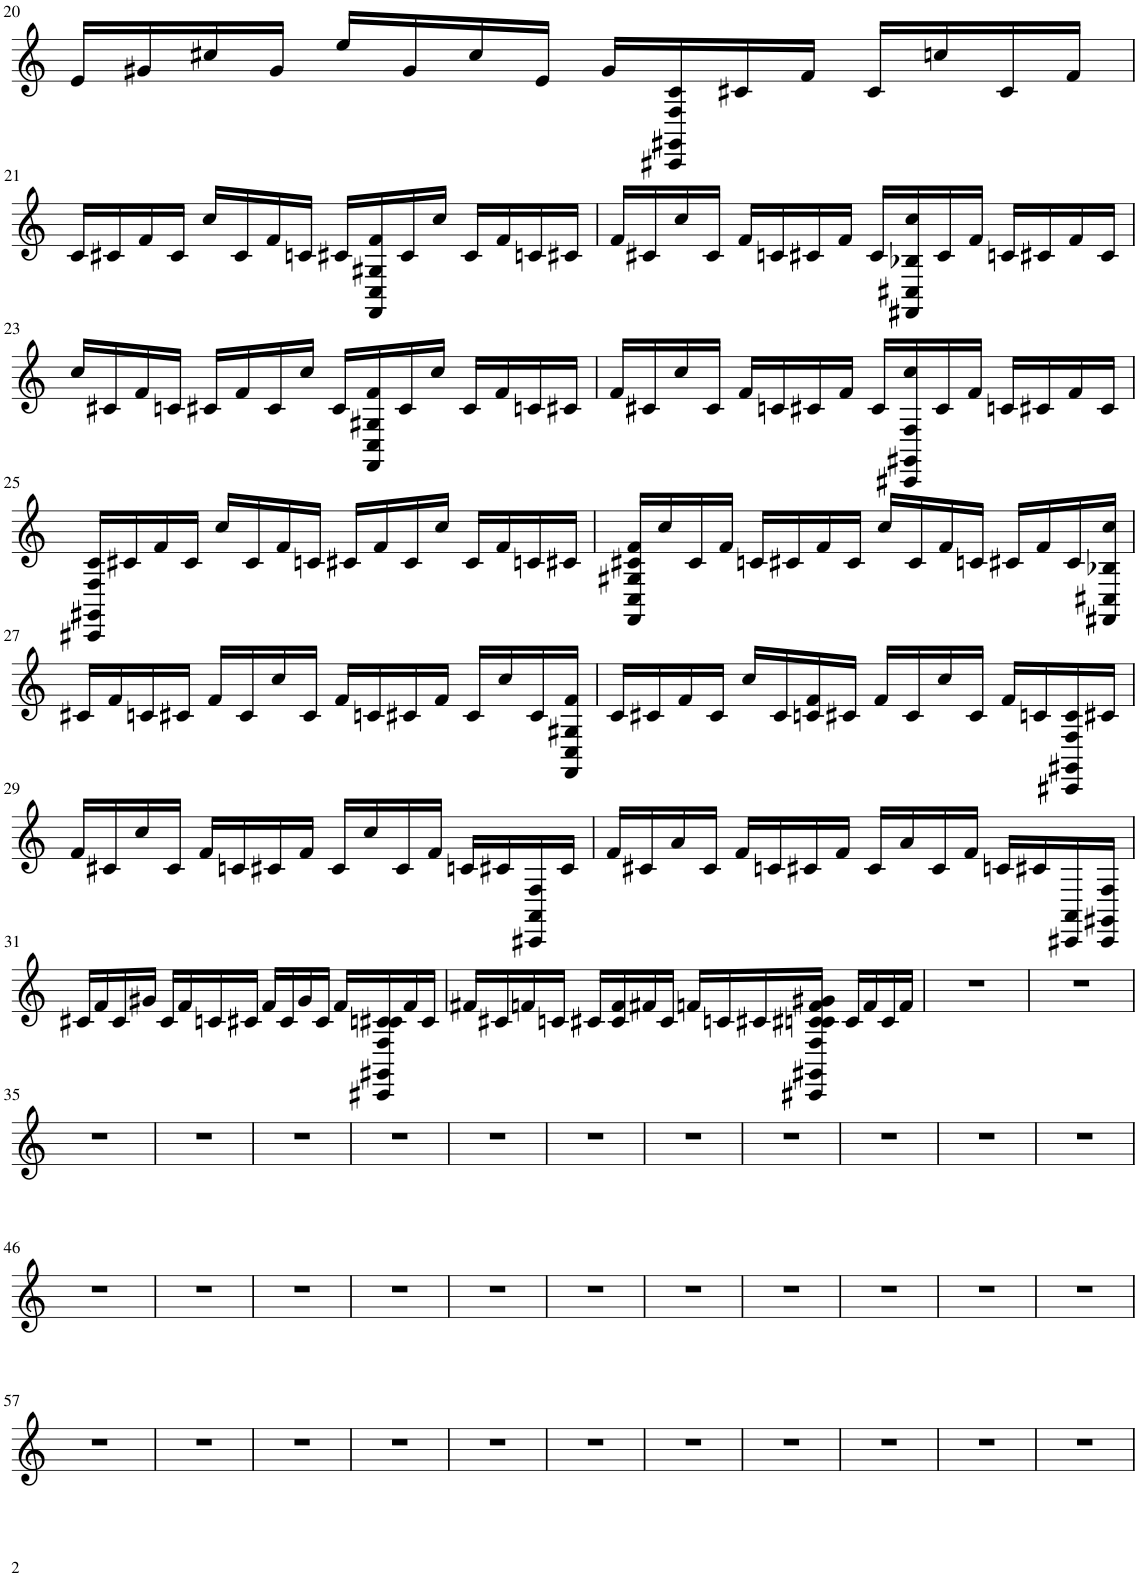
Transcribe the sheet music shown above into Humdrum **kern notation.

**kern
*part1
*staff1
*I"Piano
*I'Pno.
!!LO:PB:g=z
*clefG2
*k[]
*M4/4
=20
16e/LL
16g#X/
16cc#X/
16g#/JJ
16ee/LL
16g#/
16cc#/
16e/JJ
16g#/LL
16CC#X/ 16GG#X/ 16F/ 16c/
16c#X/
16f/JJ
16c#/LL
16ccn/
16c#/
16f/JJ
!!LO:LB:g=z
=21
16c/LL
16c#X/
16f/
16c#/JJ
16cc/LL
16c#/
16f/
16cn/JJ
16c#X/LL
16FF/ 16C/ 16G#X/ 16f/
16c#/
16cc/JJ
16c#/LL
16f/
16cn/
16c#X/JJ
=22
16f/LL
16c#X/
16cc/
16c#/JJ
16f/LL
16cn/
16c#X/
16f/JJ
16c#/LL
16FF#X/ 16C#X/ 16B-X/ 16cc/
16c#/
16f/JJ
16cn/LL
16c#X/
16f/
16c#/JJ
!!LO:LB:g=z
=23
16cc/LL
16c#X/
16f/
16cn/JJ
16c#X/LL
16f/
16c#/
16cc/JJ
16c#/LL
16FF/ 16C/ 16G#X/ 16f/
16c#/
16cc/JJ
16c#/LL
16f/
16cn/
16c#X/JJ
=24
16f/LL
16c#X/
16cc/
16c#/JJ
16f/LL
16cn/
16c#X/
16f/JJ
16c#/LL
16CC#X/ 16GG#X/ 16F/ 16cc/
16c#/
16f/JJ
16cn/LL
16c#X/
16f/
16c#/JJ
!!LO:LB:g=z
=25
16CC#X/ 16GG#X/ 16F/ 16c/LL
16c#X/
16f/
16c#/JJ
16cc/LL
16c#/
16f/
16cn/JJ
16c#X/LL
16f/
16c#/
16cc/JJ
16c#/LL
16f/
16cn/
16c#X/JJ
=26
16FF/ 16C/ 16G#X/ 16c#X/ 16f/LL
16cc/
16c#/
16f/JJ
16cn/LL
16c#X/
16f/
16c#/JJ
16cc/LL
16c#/
16f/
16cn/JJ
16c#X/LL
16f/
16c#/
16FF#X/ 16C#X/ 16B-X/ 16cc/JJ
!!LO:LB:g=z
=27
16c#X/LL
16f/
16cn/
16c#X/JJ
16f/LL
16c#/
16cc/
16c#/JJ
16f/LL
16cn/
16c#X/
16f/JJ
16c#/LL
16cc/
16c#/
16FF/ 16C/ 16G#X/ 16f/JJ
=28
16c/LL
16c#X/
16f/
16c#/JJ
16cc/LL
16c#/
16cn/ 16f/
16c#X/JJ
16f/LL
16c#/
16cc/
16c#/JJ
16f/LL
16cn/
16CC#X/ 16GG#X/ 16F/ 16c/
16c#X/JJ
!!LO:LB:g=z
=29
16f/LL
16c#X/
16cc/
16c#/JJ
16f/LL
16cn/
16c#X/
16f/JJ
16c#/LL
16cc/
16c#/
16f/JJ
16cn/LL
16c#X/
16CC#X/ 16AA/ 16F/
16c#/JJ
=30
16f/LL
16c#X/
16a/
16c#/JJ
16f/LL
16cn/
16c#X/
16f/JJ
16c#/LL
16a/
16c#/
16f/JJ
16cn/LL
16c#X/
16CC#X/ 16AA/
16CC#/ 16GG#X/ 16F/JJ
!!LO:LB:g=z
=31
16c#X/LL
16f/
16c#/
16g#X/JJ
16c#/LL
16f/
16cn/
16c#X/JJ
16f/LL
16c#/
16g#/
16c#/JJ
16f/LL
16CC#X/ 16GG#X/ 16F/ 16cn/ 16c#X/
16f/
16c#/JJ
=32
16f#X/LL
16c#X/
16fn/
16cn/JJ
16c#X/LL
16c#/ 16f/
16f#X/
16c#/JJ
16fn/LL
16cn/
16c#X/
16CC#X/ 16GG#X/ 16F/ 16cn/ 16c#X/ 16f/ 16g#X/JJ
16c#/LL
16f/
16c#/
16f/JJ
=33
1r
=34
1r
!!LO:LB:g=z
=35
1r
=36
1r
=37
1r
=38
1r
=39
1r
=40
1r
=41
1r
=42
1r
=43
1r
=44
1r
=45
1r
!!LO:LB:g=z
=46
1r
=47
1r
=48
1r
=49
1r
=50
1r
=51
1r
=52
1r
=53
1r
=54
1r
=55
1r
=56
1r
!!LO:LB:g=z
=57
1r
=58
1r
=59
1r
=60
1r
=61
1r
=62
1r
=63
1r
=64
1r
=65
1r
=66
1r
=67
1r
=
*-
